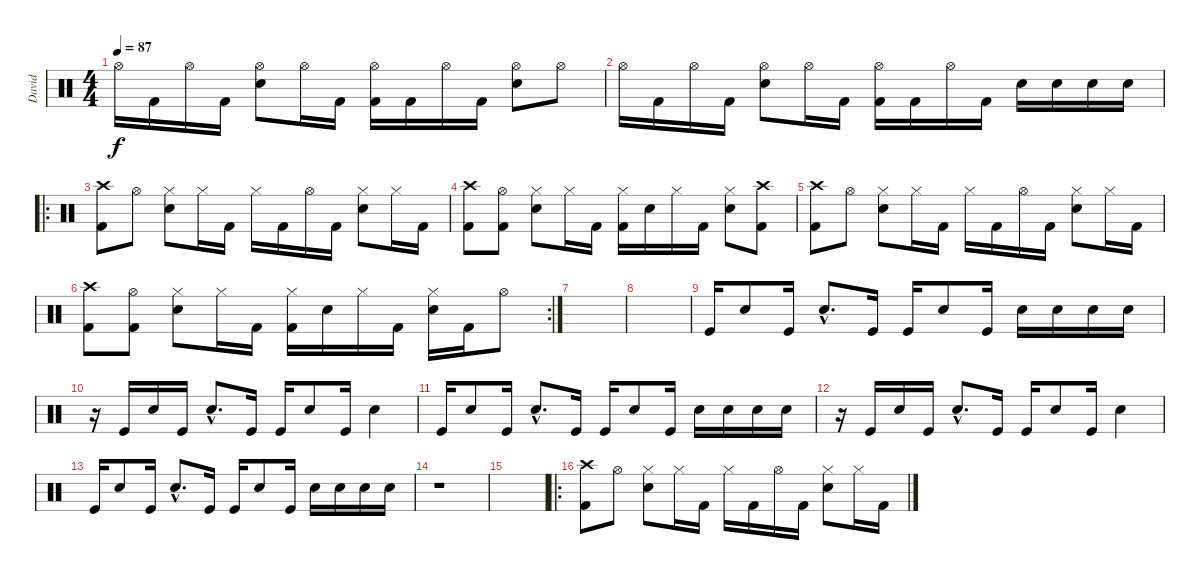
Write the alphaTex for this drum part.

\track ("David" "David") {instrument percussion}
\staff {score}
\articulation defaults
\ts (4 4)
\tempo 87
\clef neutral
\ks c "Hi-Hat (open)".16{dy f} "Kick (hit) 2".16 "Hi-Hat (open)".16 "Kick (hit) 2".16
("Hi-Hat (open)" "Electric Snare (hit)").8 "Hi-Hat (open)".16 "Kick (hit) 2".16 ("Hi-Hat (open)" "Kick (hit) 2").16 "Kick (hit) 2".16 "Hi-Hat (open)".16 "Kick (hit) 2".16 ("Hi-Hat (open)" "Electric Snare (hit)").8 "Hi-Hat (open)".8 |
"Hi-Hat (open)".16 "Kick (hit) 2".16 "Hi-Hat (open)".16 "Kick (hit) 2".16 ("Hi-Hat (open)" "Electric Snare (hit)").8 "Hi-Hat (open)".16 "Kick (hit) 2".16 ("Hi-Hat (open)" "Kick (hit) 2").16 "Kick (hit) 2".16 "Hi-Hat (open)".16 "Kick (hit) 2".16 "Electric Snare (hit)".16 "Electric Snare (hit)".16 "Electric Snare (hit)".16 "Electric Snare (hit)".16 |
\ro
("Crash high (hit)" "Kick (hit) 2").8 "Hi-Hat (open)".8 ("Hi-Hat (closed)" "Electric Snare (hit)").8 "Hi-Hat (closed)".16 "Kick (hit) 2".16 "Hi-Hat (closed)".16 "Kick (hit) 2".16 "Hi-Hat (open)".16 "Kick (hit) 2".16 ("Hi-Hat (closed)" "Electric Snare (hit)").8 "Hi-Hat (closed)".16 "Kick (hit) 2".16 |
("Crash high (hit)" "Kick (hit) 2").8 ("Hi-Hat (open)" "Kick (hit) 2").8 ("Hi-Hat (closed)" "Electric Snare (hit)").8 "Hi-Hat (closed)".16 "Kick (hit) 2".16 ("Hi-Hat (closed)" "Kick (hit) 2").16 "Electric Snare (hit)".16 "Hi-Hat (closed)".16 "Kick (hit) 2".16 ("Hi-Hat (closed)" "Electric Snare (hit)").8 ("Crash high (hit)" "Kick (hit) 2").8 |
("Crash high (hit)" "Kick (hit) 2").8 "Hi-Hat (open)".8 ("Hi-Hat (closed)" "Electric Snare (hit)").8 "Hi-Hat (closed)".16 "Kick (hit) 2".16 "Hi-Hat (closed)".16 "Kick (hit) 2".16 "Hi-Hat (open)".16 "Kick (hit) 2".16 ("Hi-Hat (closed)" "Electric Snare (hit)").8 "Hi-Hat (closed)".16 "Kick (hit) 2".16 |
\rc 2
("Crash high (hit)" "Kick (hit) 2").8 ("Hi-Hat (open)" "Kick (hit) 2").8 ("Hi-Hat (closed)" "Electric Snare (hit)").8 "Hi-Hat (closed)".16 "Kick (hit) 2".16 ("Hi-Hat (closed)" "Kick (hit) 2").16 "Electric Snare (hit)".16 "Hi-Hat (closed)".16 "Kick (hit) 2".16 ("Hi-Hat (closed)" "Electric Snare (hit)").16 "Kick (hit) 2".16 "Hi-Hat (open)".8 |
|
|
"Kick (hit)".16 "Electric Snare (hit)".8 "Kick (hit)".16 "Electric Snare (hit)"{hac}.8{d} "Kick (hit)".16 "Kick (hit)".16 "Electric Snare (hit)".8 "Kick (hit)".16 "Electric Snare (hit)".16 "Electric Snare (hit)".16 "Electric Snare (hit)".16 "Electric Snare (hit)".16 |
r.16 "Kick (hit)".16 "Electric Snare (hit)".16 "Kick (hit)".16 "Electric Snare (hit)"{hac}.8{d} "Kick (hit)".16 "Kick (hit)".16 "Electric Snare (hit)".8 "Kick (hit)".16 "Electric Snare (hit)".4 |
"Kick (hit)".16 "Electric Snare (hit)".8 "Kick (hit)".16 "Electric Snare (hit)"{hac}.8{d} "Kick (hit)".16 "Kick (hit)".16 "Electric Snare (hit)".8 "Kick (hit)".16 "Electric Snare (hit)".16 "Electric Snare (hit)".16 "Electric Snare (hit)".16 "Electric Snare (hit)".16 |
r.16 "Kick (hit)".16 "Electric Snare (hit)".16 "Kick (hit)".16 "Electric Snare (hit)"{hac}.8{d} "Kick (hit)".16 "Kick (hit)".16 "Electric Snare (hit)".8 "Kick (hit)".16 "Electric Snare (hit)".4 |
"Kick (hit)".16 "Electric Snare (hit)".8 "Kick (hit)".16 "Electric Snare (hit)"{hac}.8{d} "Kick (hit)".16 "Kick (hit)".16 "Electric Snare (hit)".8 "Kick (hit)".16 "Electric Snare (hit)".16 "Electric Snare (hit)".16 "Electric Snare (hit)".16 "Electric Snare (hit)".16 |
r.1 |
|
\ro
("Crash high (hit)" "Kick (hit) 2").8 "Hi-Hat (open)".8 ("Hi-Hat (closed)" "Electric Snare (hit)").8 "Hi-Hat (closed)".16 "Kick (hit) 2".16 "Hi-Hat (closed)".16 "Kick (hit) 2".16 "Hi-Hat (open)".16 "Kick (hit) 2".16 ("Hi-Hat (closed)" "Electric Snare (hit)").8 "Hi-Hat (closed)".16 "Kick (hit) 2".16
